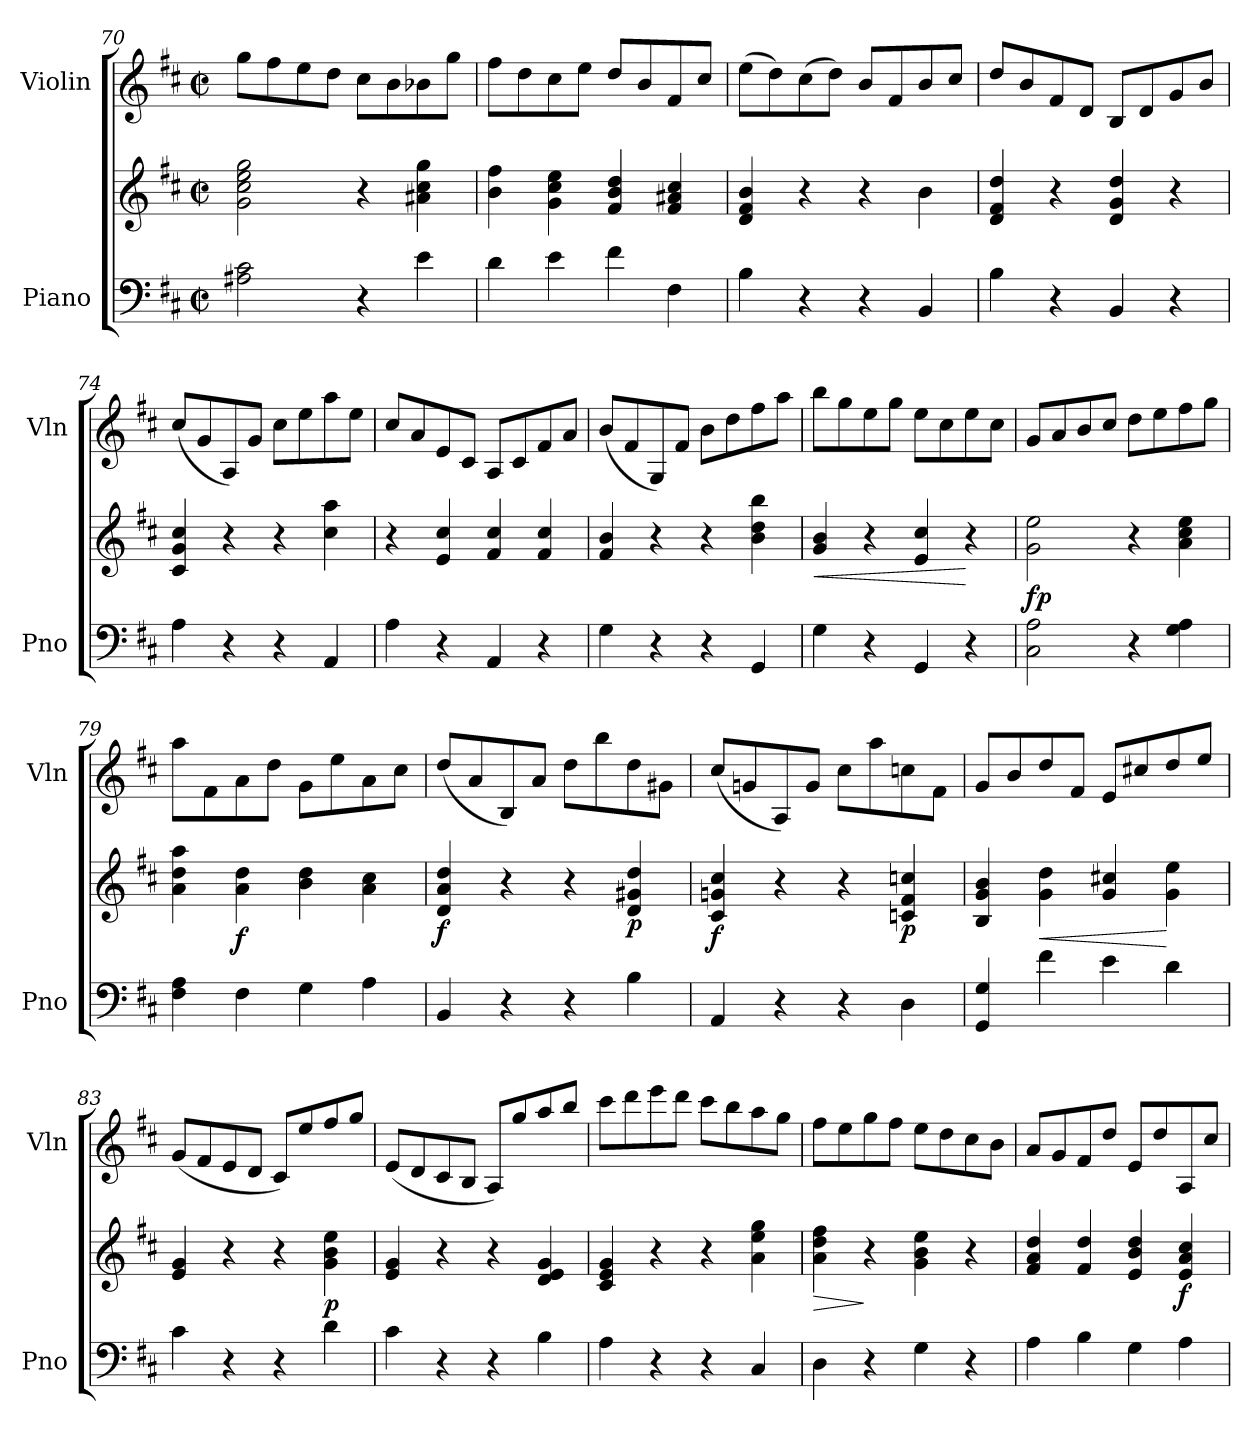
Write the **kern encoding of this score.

**kern	**kern	**dynam	**kern
*part2	*part2	*part2	*part1
*staff3	*staff2	*staff2/3	*staff1
*I"Piano	*	*	*I"Violin
*I'Pno	*	*	*I'Vln
*clefF4	*clefG2	*	*clefG2
*k[f#c#]	*k[f#c#]	*	*k[f#c#]
*M2/2	*M2/2	*	*M2/2
*met(c|)	*met(c|)	*	*met(c|)
=70	=70	=70	=70
2A#X\ 2c#\	2g\ 2cc#\ 2ee\ 2gg\	.	8gg\L
.	.	.	8ff#\
.	.	.	8ee\
.	.	.	8dd\J
4r	4r	.	8cc#\L
.	.	.	8b\
4e\	4a#X\ 4cc#\ 4gg\	.	8b-X\
.	.	.	8gg\J
=71	=71	=71	=71
4d\	4b\ 4ff#\	.	8ff#\L
.	.	.	8dd\
4e\	4g\ 4cc#\ 4ee\	.	8cc#\
.	.	.	8ee\J
4f#\	4f#/ 4b/ 4dd/	.	8dd/L
.	.	.	8b/
4F#\	4f#/ 4a#X/ 4cc#/	.	8f#/
.	.	.	8cc#/J
=72	=72	=72	=72
4B\	4d/ 4f#/ 4b/	.	(>8ee\L
.	.	.	8dd\)
4r	4r	.	(>8cc#\
.	.	.	8dd\J)
4r	4r	.	8b/L
.	.	.	8f#/
4BB/	4b\	.	8b/
.	.	.	8cc#/J
=73	=73	=73	=73
4B\	4d/ 4f#/ 4dd/	.	8dd/L
.	.	.	8b/
4r	4r	.	8f#/
.	.	.	8d/J
4BB/	4d/ 4g/ 4dd/	.	8B/L
.	.	.	8d/
4r	4r	.	8g/
.	.	.	8b/J
!!LO:PB:g=z
=74	=74	=74	=74
4A\	4c#/ 4g/ 4cc#/	.	(<8cc#/L
.	.	.	8g/
4r	4r	.	8A/)
.	.	.	8g/J
4r	4r	.	8cc#\L
.	.	.	8ee\
4AA/	4cc#\ 4aa\	.	8aa\
.	.	.	8ee\J
=75	=75	=75	=75
4A\	4r	.	8cc#/L
.	.	.	8a/
4r	4e/ 4cc#/	.	8e/
.	.	.	8c#/J
4AA/	4f#/ 4cc#/	.	8A/L
.	.	.	8c#/
4r	4f#/ 4cc#/	.	8f#/
.	.	.	8a/J
=76	=76	=76	=76
4G\	4f#/ 4b/	.	(<8b/L
.	.	.	8f#/
4r	4r	.	8G/)
.	.	.	8f#/J
4r	4r	.	8b\L
.	.	.	8dd\
4GG/	4b\ 4dd\ 4bb\	.	8ff#\
.	.	.	8aa\J
=77	=77	=77	=77
!	!	!LO:HP:b	!
4G\	4g/ 4b/	<	8bb\L
.	.	.	8gg\
4r	4r	.	8ee\
.	.	.	8gg\J
4GG/	4e/ 4cc#/	.	8ee\L
.	.	.	8cc#\
4r	4r	[	8ee\
.	.	.	8cc#\J
=78	=78	=78	=78
!	!	!LO:DY:b	!
2C#\ 2A\	2g\ 2ee\	fp	8g/L
.	.	.	8a/
.	.	.	8b/
.	.	.	8cc#/J
4r	4r	.	8dd\L
.	.	.	8ee\
4G\ 4A\	4a\ 4cc#\ 4ee\	.	8ff#\
.	.	.	8gg\J
=79	=79	=79	=79
4F#\ 4A\	4a\ 4dd\ 4aa\	.	8aa\L
.	.	.	8f#\
!	!	!LO:DY:b	!
4F#\	4a\ 4dd\	f	8a\
.	.	.	8dd\J
4G\	4b\ 4dd\	.	8g\L
.	.	.	8ee\
4A\	4a\ 4cc#\	.	8a\
.	.	.	8cc#\J
!!LO:LB:g=z
=80	=80	=80	=80
!	!	!LO:DY:b	!
4BB/	4d/ 4a/ 4dd/	f	(<8dd/L
.	.	.	8a/
4r	4r	.	8B/)
.	.	.	8a/J
4r	4r	.	8dd\L
.	.	.	8bb\
!	!	!LO:DY:b	!
4B\	4d/ 4g#X/ 4dd/	p	8dd\
.	.	.	8g#X\J
=81	=81	=81	=81
!	!	!LO:DY:b	!
4AA/	4c#/ 4gn/ 4cc#/	f	(<8cc#/L
.	.	.	8gn/
4r	4r	.	8A/)
.	.	.	8g/J
4r	4r	.	8cc#\L
.	.	.	8aa\
!	!	!LO:DY:b	!
4D\	4cn/ 4f#/ 4ccn/	p	8ccn\
.	.	.	8f#\J
=82	=82	=82	=82
4GG/ 4G/	4B/ 4g/ 4b/	.	8g/L
.	.	.	8b/
!	!	!LO:HP:b	!
4f#\	4g\ 4dd\	<	8dd/
.	.	.	8f#/J
4e\	4g/ 4cc#X/	.	8e/L
.	.	.	8cc#X/
4d\	4g\ 4ee\	[	8dd/
.	.	.	8ee/J
=83	=83	=83	=83
4c#\	4e/ 4g/	.	(<8g/L
.	.	.	8f#/
4r	4r	.	8e/
.	.	.	8d/J
4r	4r	.	8c#/L)
.	.	.	8ee/
!	!	!LO:DY:b	!
4d\	4g\ 4b\ 4ee\	p	8ff#/
.	.	.	8gg/J
=84	=84	=84	=84
4c#\	4e/ 4g/	.	(<8e/L
.	.	.	8d/
4r	4r	.	8c#/
.	.	.	8B/J
4r	4r	.	8A/L)
.	.	.	8gg/
4B\	4d/ 4e/ 4g/	.	8aa/
.	.	.	8bb/J
=85	=85	=85	=85
4A\	4c#/ 4e/ 4g/	.	8ccc#\L
.	.	.	8ddd\
4r	4r	.	8eee\
.	.	.	8ddd\J
4r	4r	.	8ccc#\L
.	.	.	8bb\
4C#/	4a\ 4ee\ 4gg\	.	8aa\
.	.	.	8gg\J
!!LO:LB:g=z
=86	=86	=86	=86
!	!	!LO:HP:b	!
4D\	4a\ 4dd\ 4ff#\	>	8ff#\L
.	.	.	8ee\
4r	4r	]	8gg\
.	.	.	8ff#\J
4G\	4g\ 4b\ 4ee\	.	8ee\L
.	.	.	8dd\
4r	4r	.	8cc#\
.	.	.	8b\J
=87	=87	=87	=87
4A\	4f#/ 4a/ 4dd/	.	8a/L
.	.	.	8g/
4B\	4f#/ 4dd/	.	8f#/
.	.	.	8dd/J
4G\	4e/ 4b/ 4dd/	.	8e/L
.	.	.	8dd/
!	!	!LO:DY:b	!
4A\	4e/ 4a/ 4cc#/	f	8A/
.	.	.	8cc#/J
=	=	=	=
*-	*-	*-	*-
